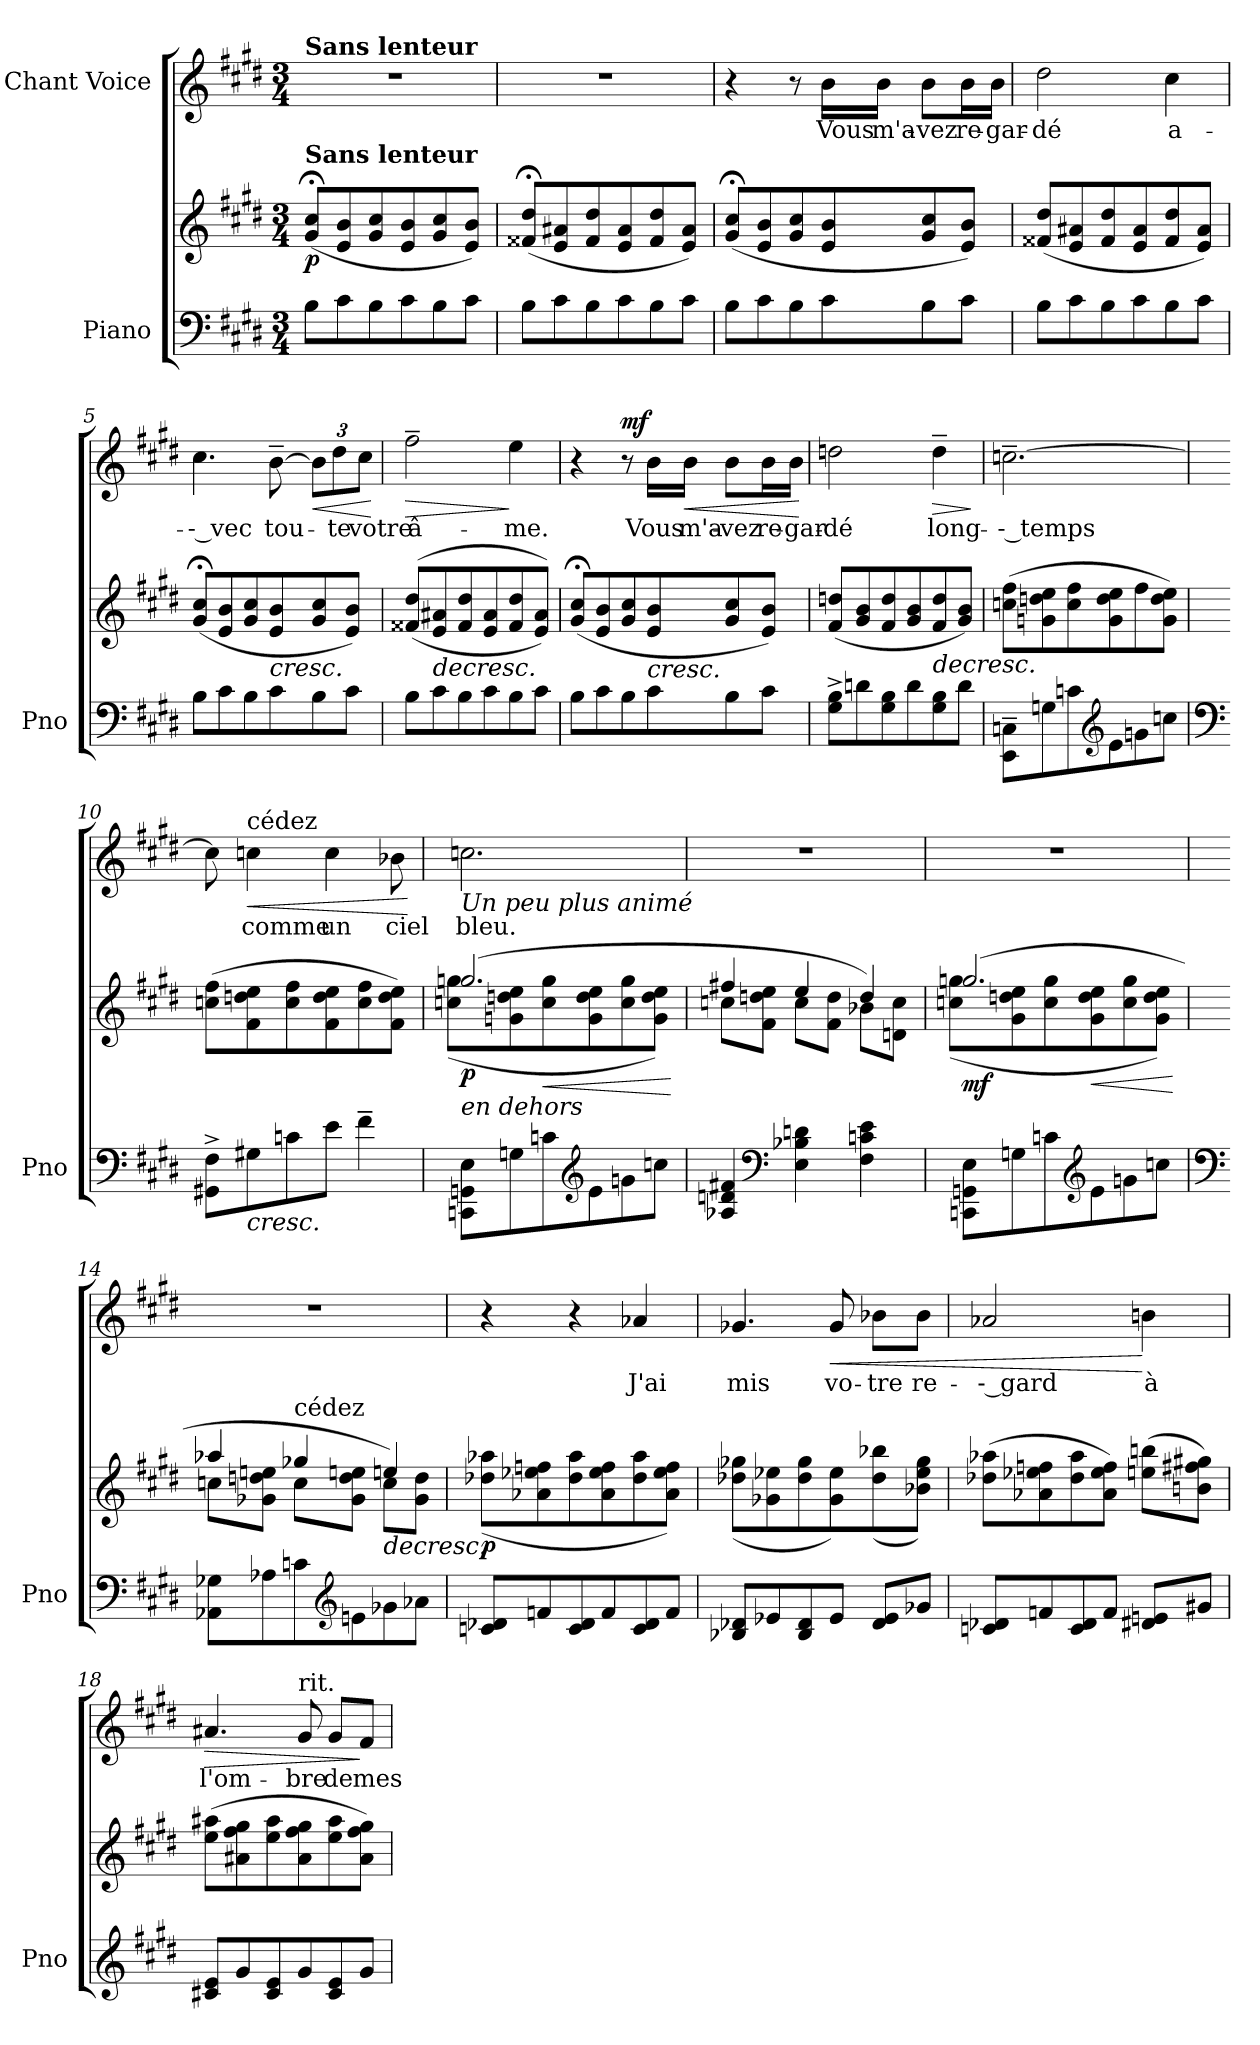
**kern	**kern	**dynam	**kern	**text	**dynam
*part2	*part2	*part2	*part1	*part1	*part1
*staff3	*staff2	*staff2/3	*staff1	*staff1	*staff1
*I"Piano	*	*	*I"Chant Voice	*	*
*I'Pno	*	*	*	*	*
*clefF4	*clefG2	*	*clefG2	*	*
*k[f#c#g#d#]	*k[f#c#g#d#]	*	*k[f#c#g#d#]	*	*
*M3/4	*M3/4	*	*M3/4	*	*
=1	=1	=1	=1	=1	=1
!	!	!	!LO:TX:a:B:t=Sans lenteur	!	!
!	!LO:TX:a:B:t=Sans lenteur	!	!	!	!
!	!	!LO:DY:b	!	!	!
8B\L	(8g#/;< 8cc#/;<L	p	2.r	.	.
8c#\	8e/ 8b/	.	.	.	.
8B\	8g#/ 8cc#/	.	.	.	.
8c#\	8e/ 8b/	.	.	.	.
8B\	8g#/ 8cc#/	.	.	.	.
8c#\J	8e/ 8b/J)	.	.	.	.
=2	=2	=2	=2	=2	=2
8B\L	(8f##X/;< 8dd#/;<L	.	2.r	.	.
8c#\	8e/ 8a#X/	.	.	.	.
8B\	8f##/ 8dd#/	.	.	.	.
8c#\	8e/ 8a#/	.	.	.	.
8B\	8f##/ 8dd#/	.	.	.	.
8c#\J	8e/ 8a#/J)	.	.	.	.
=3	=3	=3	=3	=3	=3
8B\L	(8g#/;< 8cc#/;<L	.	4r	.	.
8c#\	8e/ 8b/	.	.	.	.
!	!	!	!	!	!LO:DY:a
!	!	!	!	!	!LO:DY:n=1:a
8B\	8g#/ 8cc#/	.	8r	.	p other-dynamics
!	!	!	!	!LO:LY:b	!
8c#\	8e/ 8b/	.	16b\LL	Vous	.
!	!	!	!	!LO:LY:b	!
.	.	.	16b\JJ	m'a-	.
!	!	!	!	!LO:LY:b	!
8B\	8g#/ 8cc#/	.	8b\L	-vez	.
!	!	!	!	!LO:LY:b	!
8c#\J	8e/ 8b/J)	.	16b\L	re-	.
!	!	!	!	!LO:LY:b	!
.	.	.	16b\JJ	-gar-	.
=4	=4	=4	=4	=4	=4
!	!	!	!	!LO:LY:b	!
8B\L	(8f##X/ 8dd#/L	.	2dd#\	-dé	.
8c#\	8e/ 8a#X/	.	.	.	.
8B\	8f##/ 8dd#/	.	.	.	.
8c#\	8e/ 8a#/	.	.	.	.
!	!	!	!	!LO:LY:b	!
8B\	8f##/ 8dd#/	.	4cc#\	a-	.
8c#\J	8e/ 8a#/J)	.	.	.	.
!!LO:LB:g=z
=5	=5	=5	=5	=5	=5
!	!	!	!	!LO:LY:b	!
8B\L	(8g#/;< 8cc#/;<L	.	4.cc#\	-- vec	.
8c#\	8e/ 8b/	.	.	.	.
8B\	8g#/ 8cc#/	.	.	.	.
!	!	!LO:HP:b	!	!LO:LY:b	!
8c#\	8e/ 8b/	<	[8b~\	tou-	.
!	!	!	!	!	!LO:HP:b
8B\	8g#/ 8cc#/	.	12b\L]	.	<
!	!	!	!	!LO:LY:b	!
.	.	.	12dd#\	-te	.
8c#\J	8e/ 8b/J)	.	.	.	.
!	!	!	!	!LO:LY:b	!
.	.	.	12cc#\J	votre	.
.	.	.	.	.	[
=6	=6	=6	=6	=6	=6
!	!	!	!	!LO:LY:b	!LO:HP:b
8B\L	((8f##X/ 8dd#/L	.	2ff#~\	â-	>
!	!	!LO:HP:b	!	!	!
8c#\	8e/ 8a#X/	>	.	.	.
8B\	8f##/ 8dd#/	.	.	.	.
8c#\	8e/ 8a#/	.	.	.	.
!	!	!	!	!LO:LY:b	!
8B\	8f##/ 8dd#/	[	4ee\	-me.	]
8c#\J	8e/ 8a#/J))	.	.	.	.
=7	=7	=7	=7	=7	=7
8B\L	(8g#/;< 8cc#/;<L	.	4r	.	.
8c#\	8e/ 8b/	.	.	.	.
!	!	!	!	!	!LO:DY:a
8B\	8g#/ 8cc#/	.	8r	.	mf
!	!	!LO:HP:b	!	!LO:LY:b	!
8c#\	8e/ 8b/	<	16b\LL	Vous	.
!	!	!	!	!LO:LY:b	!LO:HP:b
.	.	.	16b\JJ	m'a-	<
!	!	!	!	!LO:LY:b	!
8B\	8g#/ 8cc#/	.	8b\L	-vez	.
!	!	!	!	!LO:LY:b	!
8c#\J	8e/ 8b/J)	.	16b\L	re-	.
!	!	!	!	!LO:LY:b	!
.	.	.	16b\JJ	-gar-	.
.	.	]	.	.	[
=8	=8	=8	=8	=8	=8
!	!	!	!	!LO:LY:b	!
8G#\^< 8B\^<L	(8f#/ 8ddn/L	.	2ddn\	-dé	.
8dn\	8g#/ 8b/	.	.	.	.
8G#\ 8B\	8f#/ 8dd/	.	.	.	.
8d\	8g#/ 8b/	.	.	.	.
!	!	!LO:HP:b	!	!LO:LY:b	!LO:HP:b
8G#\ 8B\	8f#/ 8dd/	>	4dd~\	long-	>
8d\J	8g#/ 8b/J)	.	.	.	.
.	.	[	.	.	]
!!LO:LB:g=z
=9	=9	=9	=9	=9	=9
!	!	!	!	!LO:LY:b	!
8EE\~< 8Cn\~<L	(8ccn\ 8ff#\L	.	[2.ccn~\	-- temps	.
8Gn\	8gn\ 8ddn\ 8ee\	.	.	.	.
8cn\	8cc\ 8ff#\	.	.	.	.
*clefG2	*	*	*	*	*
8e\	8g\ 8dd\ 8ee\	.	.	.	.
8gn\	8ff#\	.	.	.	.
8ccn\J	8g\ 8dd\ 8ee\J)	.	.	.	.
=10	=10	=10	=10	=10	=10
*clefF4	*	*	*	*	*
8GG#X\^< 8F#\^<L	(8ccn\ 8ff#\L	.	8cc\]	.	.
!	!	!	!LO:TX:a:t=cédez	!	!
!	!	!LO:HP:b=2	!	!LO:LY:b	!LO:HP:b
8G#X\	8f#\ 8ddn\ 8ee\	<	4ccn\	comme	<
8cn\	8cc\ 8ff#\	.	.	.	.
!	!	!	!	!LO:LY:b	!
8e\J	8f#\ 8dd\ 8ee\	.	4cc\	un	.
4f#~\	8cc\ 8ff#\	]	.	.	.
!	!	!	!	!LO:LY:b	!
.	8f#\ 8dd\ 8ee\J)	.	8b-X\	ciel	.
.	.	.	.	.	[
=11	=11	=11	=11	=11	=11
*	*^	*	*	*	*
!	!	!	!	!LO:TX:b:i:t=Un peu plus animé	!	!
!	!LO:TX:b:i:t=en dehors	!	!	!	!	!
!	!	!	!LO:DY:b	!	!LO:LY:b	!
8CCn\ 8GGn\ 8E\L	(2.ggn/	(8ccn\ 8gg\L	p	2.ccn\	bleu.	.
8Gn\	.	8gn\ 8ddn\ 8ee\	.	.	.	.
!	!	!	!LO:HP:b	!	!	!
8cn\	.	8cc\ 8gg\	<	.	.	.
*clefG2	*	*	*	*	*	*
8e\	.	8g\ 8dd\ 8ee\	.	.	.	.
8gn\	.	8cc\ 8gg\	.	.	.	.
8ccn\J	.	8g\ 8dd\ 8ee\J)	.	.	.	.
*	*v	*v	*	*	*	*
.	.	[	.	.	.
=12	=12	=12	=12	=12	=12
*	*^	*	*	*	*
4A-X/ 4dn/ 4f#X/	4ff#X/	8ccn\L	.	2.r	.	.
.	.	8f#\ 8ddn\ 8ee\J	.	.	.	.
*clefF4	*	*	*	*	*	*
4E\ 4B-X\ 4dn\	4ee/	8cc\L	.	.	.	.
.	.	8f#\ 8dd\J	.	.	.	.
4F#\ 4cn\ 4e\	4dd/)	8b-X\L	.	.	.	.
.	.	8dn\ 8cc\J	.	.	.	.
!!LO:LB:g=z
=13	=13	=13	=13	=13	=13	=13
!	!	!	!LO:DY:b	!	!	!
8CCn\ 8GGn\ 8E\L	(2.ggn/	(8ccn\ 8gg\L	mf	2.r	.	.
8Gn\	.	8g#\ 8ddn\ 8ee\	.	.	.	.
8cn\	.	8cc\ 8gg\	.	.	.	.
*clefG2	*	*	*	*	*	*
!	!	!	!LO:HP:b	!	!	!
8e\	.	8g#\ 8dd\ 8ee\	<	.	.	.
8gn\	.	8cc\ 8gg\	.	.	.	.
8ccn\J	.	8g#\ 8dd\ 8ee\J)	.	.	.	.
*	*v	*v	*	*	*	*
.	.	[	.	.	.
=14	=14	=14	=14	=14	=14
*clefF4	*	*	*	*	*
*	*^	*	*	*	*
8AA-X\ 8G-X\L	4aa-X/	8ccn\L	.	2.r	.	.
8A-X\	.	8g-X\ 8ddn\ 8een\J	.	.	.	.
!	!LO:TX:a:t=cédez	!	!	!	!	!
8cn\	4gg-X/	8cc\L	.	.	.	.
*clefG2	*	*	*	*	*	*
8en\	.	8g-\ 8dd\ 8eeni\J	.	.	.	.
!	!	!	!LO:HP:b	!	!	!
8g-X\	4een/)	8cc\L	>	.	.	.
8a-X\J	.	8g-\ 8dd\J	.	.	.	.
*	*v	*v	*	*	*	*
.	.	[	.	.	.
=15	=15	=15	=15	=15	=15
*	*^	*	*	*	*
!	!	!	!LO:DY:b	!	!	!
8cn/ 8d-X/L	2.ryy	(>8dd-X\ 8aa-X\L	p	4r	.	.
8fn/	.	8a-X\ 8ee-X\ 8ffn\	.	.	.	.
8c/ 8d-/	.	8dd-\ 8aa-\	.	4r	.	.
8f/	.	8a-\ 8ee-\ 8ff\	.	.	.	.
!	!	!	!	!	!LO:LY:b	!LO:DY:a
!	!	!	!	!	!	!LO:DY:n=1:a
8c/ 8d-/	.	8dd-\ 8aa-\	.	4a-X/	J'ai	p other-dynamics
8f/J	.	8a-\ 8ee-\ 8ff\J)	.	.	.	.
=16	=16	=16	=16	=16	=16	=16
!	!	!	!	!	!LO:LY:b	!
8B-X/ 8d-X/L	2.ryy	(>8dd-X\ 8gg-X\L	.	4.g-X/	mis	.
8e-X/	.	8g-X\ 8ee-X\	.	.	.	.
8B-/ 8d-/	.	8dd-\ 8gg-\	.	.	.	.
!	!	!	!	!	!LO:LY:b	!LO:HP:b
8e-/J	.	8g-\ 8ee-\)	.	8g-/	vo-	<
!	!	!	!	!	!LO:LY:b	!
8d-/ 8e-/L	.	(>8dd-\ 8bb-X\	.	8b-X\L	-tre	.
!	!	!	!	!	!LO:LY:b	!
8g-X/J	.	8b-X\ 8ee-\ 8gg-\J)	.	8b-\J	re-	.
!!LO:PB:g=z
=17	=17	=17	=17	=17	=17	=17
!	!	!	!	!	!LO:LY:b	!
*	*v	*v	*	*	*	*
8cn/ 8d-X/L	(8dd-X\ 8aa-X\L	.	2a-X/	-- gard	.
8fn/	8a-X\ 8ee-X\ 8ffn\	.	.	.	.
8c/ 8d-/	8dd-\ 8aa-\	.	.	.	.
8f/J	8a-\ 8ee-\ 8ff\J)	.	.	.	.
!	!	!	!	!LO:LY:b	!
8d#X/ 8en/L	(8een\ 8bbn\L	.	4bn\	à	[
8g#X/J	8bn\ 8ff#X\ 8gg#X\J)	.	.	.	.
=18	=18	=18	=18	=18	=18
!	!	!	!	!LO:LY:b	!LO:HP:b
8c#X/ 8e/L	(8ee\ 8aa#X\L	.	4.a#X/	l'om-	>
8g#/	8a#X\ 8ff#\ 8gg#\	.	.	.	.
8c#/ 8e/	8ee\ 8aa#\	.	.	.	.
!	!	!	!LO:TX:a:t=rit.	!	!
!	!	!	!	!LO:LY:b	!
8g#/	8a#\ 8ff#\ 8gg#\	.	8g#/	-bre	.
!	!	!	!	!LO:LY:b	!
8c#/ 8e/	8ee\ 8aa#\	.	8g#/L	de	.
!	!	!	!	!LO:LY:b	!
8g#/J	8a#\ 8ff#\ 8gg#\J)	.	8f#/J	mes	]
.	.	]	.	.	.
=	=	=	=	=	=
*-	*-	*-	*-	*-	*-
